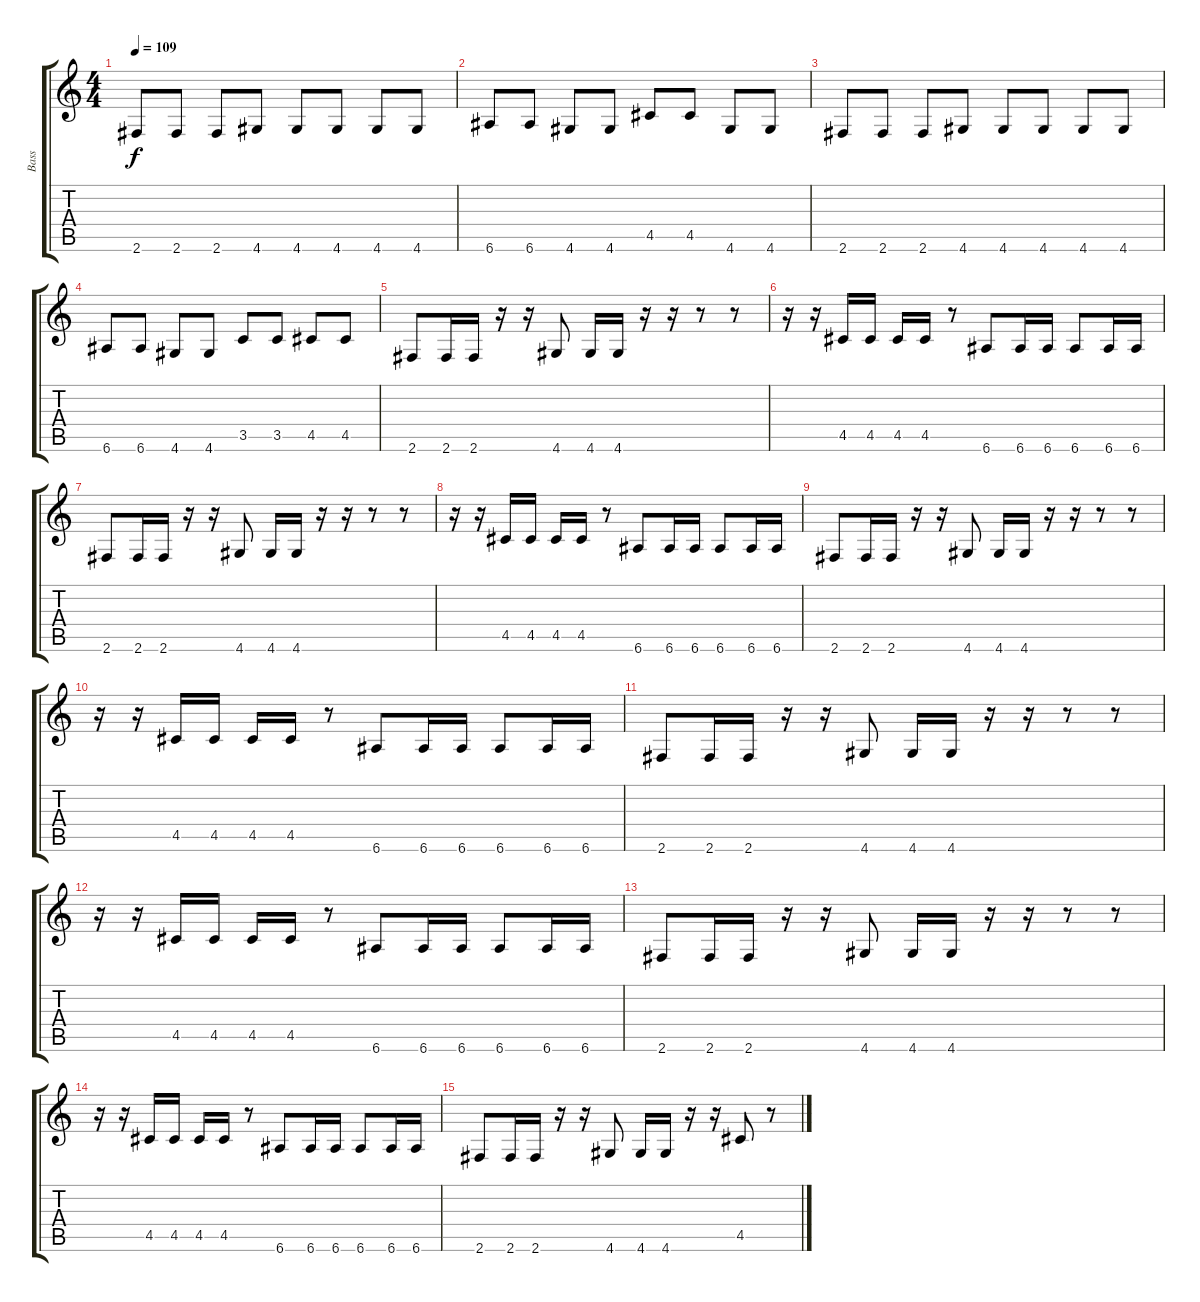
\track ("Bass" "Bass") {instrument electricbasspick}
\staff {score tabs}
\tuning (E4 B3 G3 D3 A2 E2) {hide}
\ts (4 4)
\tempo 109
\clef g2
\ks c
2.6.8{dy f} 2.6.8 2.6.8 4.6.8 4.6.8 4.6.8 4.6.8 4.6.8 |
6.6.8 6.6.8 4.6.8 4.6.8 4.5.8 4.5.8 4.6.8 4.6.8 |
2.6.8 2.6.8 2.6.8 4.6.8 4.6.8 4.6.8 4.6.8 4.6.8 |
6.6.8 6.6.8 4.6.8 4.6.8 3.5.8 3.5.8 4.5.8 4.5.8 |
2.6.8 2.6.16 2.6.16 r.16 r.16 4.6.8 4.6.16 4.6.16 r.16 r.16 r.8 r.8 |
r.16 r.16 4.5.16 4.5.16 4.5.16 4.5.16 r.8 6.6.8 6.6.16 6.6.16 6.6.8 6.6.16 6.6.16 |
2.6.8 2.6.16 2.6.16 r.16 r.16 4.6.8 4.6.16 4.6.16 r.16 r.16 r.8 r.8 |
r.16 r.16 4.5.16 4.5.16 4.5.16 4.5.16 r.8 6.6.8 6.6.16 6.6.16 6.6.8 6.6.16 6.6.16 |
2.6.8 2.6.16 2.6.16 r.16 r.16 4.6.8 4.6.16 4.6.16 r.16 r.16 r.8 r.8 |
r.16 r.16 4.5.16 4.5.16 4.5.16 4.5.16 r.8 6.6.8 6.6.16 6.6.16 6.6.8 6.6.16 6.6.16 |
2.6.8 2.6.16 2.6.16 r.16 r.16 4.6.8 4.6.16 4.6.16 r.16 r.16 r.8 r.8 |
r.16 r.16 4.5.16 4.5.16 4.5.16 4.5.16 r.8 6.6.8 6.6.16 6.6.16 6.6.8 6.6.16 6.6.16 |
2.6.8 2.6.16 2.6.16 r.16 r.16 4.6.8 4.6.16 4.6.16 r.16 r.16 r.8 r.8 |
r.16 r.16 4.5.16 4.5.16 4.5.16 4.5.16 r.8 6.6.8 6.6.16 6.6.16 6.6.8 6.6.16 6.6.16 |
2.6.8 2.6.16 2.6.16 r.16 r.16 4.6.8 4.6.16 4.6.16 r.16 r.16 4.5.8 r.8
